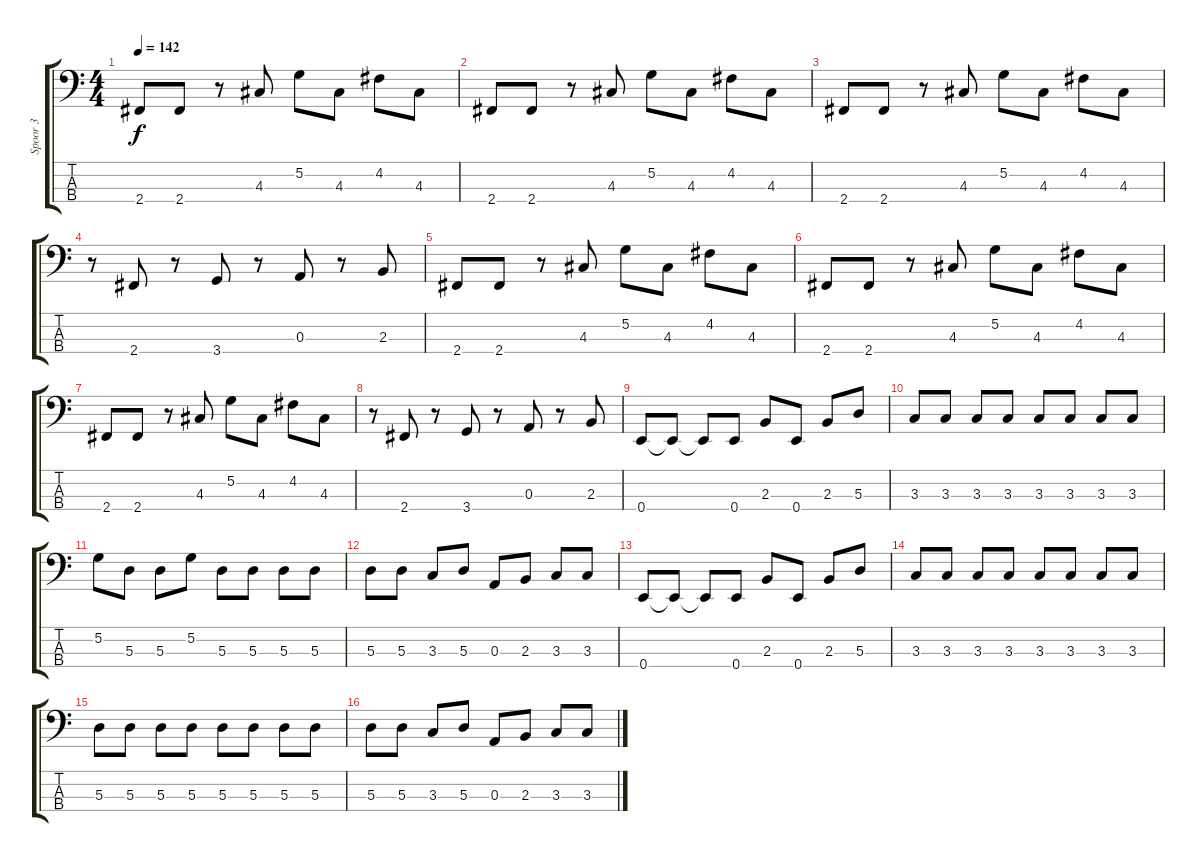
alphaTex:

\track ("Spoor 3" "Spoor 3") {instrument electricbassfinger}
\staff {score tabs}
\tuning (G2 D2 A1 E1) {hide}
\ts (4 4)
\tempo 142
\clef f4
\ks c
2.4.8{dy f} 2.4.8 r.8 4.3.8 5.2.8 4.3.8 4.2.8 4.3.8 |
2.4.8 2.4.8 r.8 4.3.8 5.2.8 4.3.8 4.2.8 4.3.8 |
2.4.8 2.4.8 r.8 4.3.8 5.2.8 4.3.8 4.2.8 4.3.8 |
r.8 2.4.8 r.8 3.4.8 r.8 0.3.8 r.8 2.3.8 |
2.4.8 2.4.8 r.8 4.3.8 5.2.8 4.3.8 4.2.8 4.3.8 |
2.4.8 2.4.8 r.8 4.3.8 5.2.8 4.3.8 4.2.8 4.3.8 |
2.4.8 2.4.8 r.8 4.3.8 5.2.8 4.3.8 4.2.8 4.3.8 |
r.8 2.4.8 r.8 3.4.8 r.8 0.3.8 r.8 2.3.8 |
0.4.8 0.4{t}.8 0.4{t}.8 0.4.8 2.3.8 0.4.8 2.3.8 5.3.8 |
3.3.8 3.3.8 3.3.8 3.3.8 3.3.8 3.3.8 3.3.8 3.3.8 |
5.2.8 5.3.8 5.3.8 5.2.8 5.3.8 5.3.8 5.3.8 5.3.8 |
5.3.8 5.3.8 3.3.8 5.3.8 0.3.8 2.3.8 3.3.8 3.3.8 |
0.4.8 0.4{t}.8 0.4{t}.8 0.4.8 2.3.8 0.4.8 2.3.8 5.3.8 |
3.3.8 3.3.8 3.3.8 3.3.8 3.3.8 3.3.8 3.3.8 3.3.8 |
5.3.8 5.3.8 5.3.8 5.3.8 5.3.8 5.3.8 5.3.8 5.3.8 |
5.3.8 5.3.8 3.3.8 5.3.8 0.3.8 2.3.8 3.3.8 3.3.8
